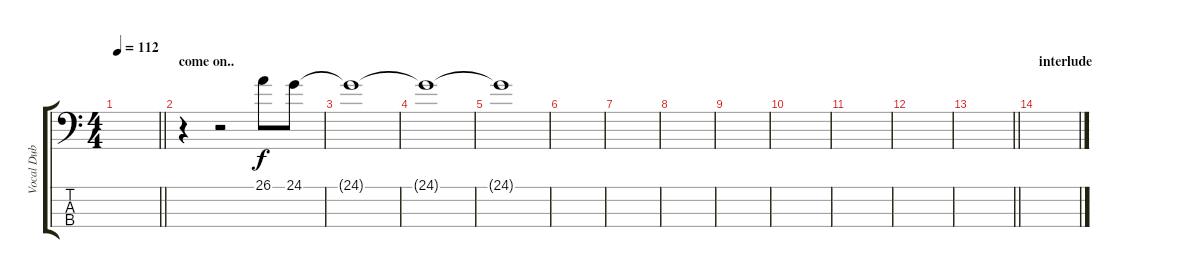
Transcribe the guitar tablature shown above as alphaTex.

\track ("Vocal Dub" "Vocal Dub") {instrument synthvoice}
\staff {score tabs}
\tuning (G2 D2 A1 E1) {hide}
\ts (4 4)
\tempo 112
\clef f4
\barLineRight lightlight
\ks c
|
\section ("" "come on..")
r.4 r.2 26.1.8 24.1.8 |
24.1{t}.1 |
24.1{t}.1 |
24.1{t}.1 |
|
|
|
|
|
|
|
\barLineRight lightlight
|
\section ("" "interlude")
